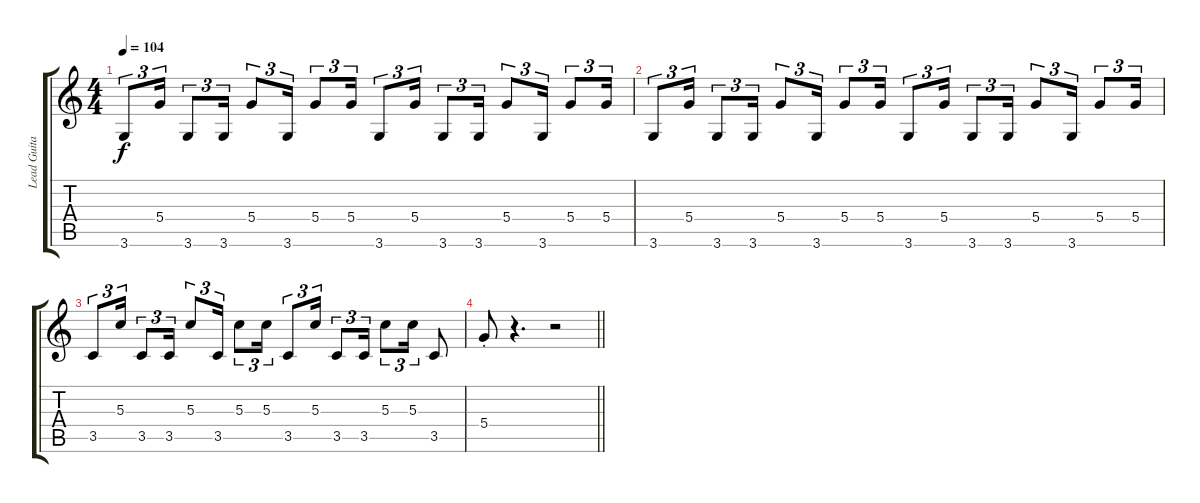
\track ("Lead Guitar" "Lead Guita") {instrument overdrivenguitar}
\staff {score tabs}
\tuning (E4 B3 G3 D3 A2 E2) {hide}
\ts (4 4)
\tempo 104
\clef g2
\ks c
3.6.8{tu (3 2) dy f} 5.4.16{tu (3 2)} 3.6.8{tu (3 2)} 3.6.16{tu (3 2)} 5.4.8{tu (3 2)} 3.6.16{tu (3 2)} 5.4.8{tu (3 2)} 5.4.16{tu (3 2)} 3.6.8{tu (3 2)} 5.4.16{tu (3 2)} 3.6.8{tu (3 2)} 3.6.16{tu (3 2)} 5.4.8{tu (3 2)} 3.6.16{tu (3 2)} 5.4.8{tu (3 2)} 5.4.16{tu (3 2)} |
3.6.8{tu (3 2)} 5.4.16{tu (3 2)} 3.6.8{tu (3 2)} 3.6.16{tu (3 2)} 5.4.8{tu (3 2)} 3.6.16{tu (3 2)} 5.4.8{tu (3 2)} 5.4.16{tu (3 2)} 3.6.8{tu (3 2)} 5.4.16{tu (3 2)} 3.6.8{tu (3 2)} 3.6.16{tu (3 2)} 5.4.8{tu (3 2)} 3.6.16{tu (3 2)} 5.4.8{tu (3 2)} 5.4.16{tu (3 2)} |
3.5.8{tu (3 2)} 5.3.16{tu (3 2)} 3.5.8{tu (3 2)} 3.5.16{tu (3 2)} 5.3.8{tu (3 2)} 3.5.16{tu (3 2)} 5.3.8{tu (3 2)} 5.3.16{tu (3 2)} 3.5.8{tu (3 2)} 5.3.16{tu (3 2)} 3.5.8{tu (3 2)} 3.5.16{tu (3 2)} 5.3.8{tu (3 2)} 5.3.16{tu (3 2)} 3.5.8 |
\barLineRight lightlight
5.4{st}.8 r.4{d} r.2
